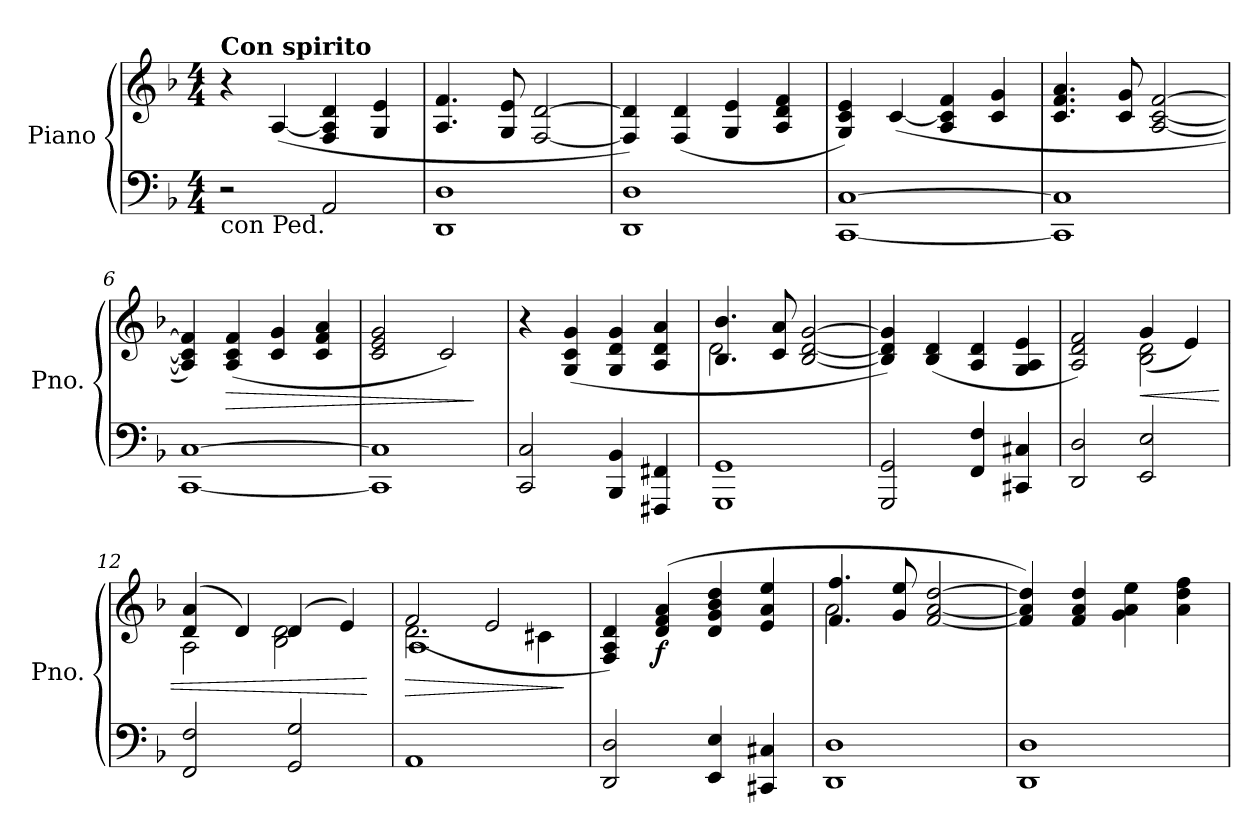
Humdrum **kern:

**kern	**kern	**dynam
*part1	*part1	*part1
*staff2	*staff1	*staff1/2
*I"Piano	*	*
*I'Pno.	*	*
*clefF4	*clefG2	*
*k[b-]	*k[b-]	*
*M4/4	*M4/4	*
*MM108	*MM108	*
=1	=1	=1
!	!LO:TX:a:B:t=Con spirito	!
!LO:TX:b:t=con Ped.	!	!
2r	4r	.
.	(>[4A/	.
2AA/	4F/ 4A/] 4d/	.
.	4G/ 4e/	.
=2	=2	=2
1DD 1D	4.A/ 4.f/	.
.	8G/ 8e/	.
.	[2F/ [2d/	.
=3	=3	=3
1DD 1D	4F/] 4d/])	.
.	(<4F/ 4d/	.
.	4G/ 4e/	.
.	4A/ 4d/ 4f/	.
=4	=4	=4
[1CC [1C	4G/ 4c/ 4e/)	.
.	(>[4c/	.
.	4A/ 4c/] 4f/	.
.	4c/ 4g/	.
=5	=5	=5
1CC] 1C]	4.c/ 4.f/ 4.a/	.
.	8c/ 8g/	.
.	[2A/ [2c/ [2f/	.
=6	=6	=6
[1CC [1C	4A/] 4c/] 4f/])	.
!	!	!LO:HP:b
.	(>4A/ 4c/ 4f/	>
.	4c/ 4g/	.
.	4c/ 4f/ 4a/	.
=7	=7	=7
1CC] 1C]	2c/ 2e/ 2g/	.
.	2c/)	.
.	.	]
=8	=8	=8
2CC/ 2C/	4r	.
.	(>4G/ 4c/ 4g/	.
4BBB-/ 4BB-/	4G/ 4d/ 4g/	.
4FFF#X/ 4FF#X/	4A/ 4d/ 4a/	.
!!LO:LB:g=z
=9	=9	=9
*	*^	*
1GGG 1GG	4.B-/ 4.b-/	2d\	.
.	8c/ 8a/	.	.
.	[2B-/ [2d/ [2g/	2ryy	.
*	*v	*v	*
=10	=10	=10
2GGG/ 2GG/	4B-/] 4d/] 4g/])	.
.	(<4B-/ 4d/	.
4FF/ 4F/	4A/ 4d/	.
4CC#X/ 4C#X/	4G/ 4A/ 4e/	.
=11	=11	=11
*	*^	*
2DD/ 2D/	2A/ 2d/ 2f/)	2ryy	.
!	!	!	!LO:HP:b
2EE/ 2E/	2B-\ 2d\	(>4g/	<
.	.	4e/)	.
=12	=12	=12	=12
2FF/ 2F/	(>4d/ 4a/	2A\	.
.	4d/)	.	.
2GG/ 2G/	(>4d/	2B-\ 2d\	.
.	4e/)	.	.
*	*v	*v	*
.	.	[
=13	=13	=13
!	!	!LO:HP:b
*	*^	*
*	*	*^	*
1AA	2.d\	(>2f/	1A	>
.	.	2e/	.	.
.	4c#X\	.	.	.
*	*v	*v	*v	*
.	.	]
=14	=14	=14
2DD/ 2D/	4F/ 4A/ 4d/)	.
!	!	!LO:DY:b
.	(>4d/ 4f/ 4a/	f
4EE/ 4E/	4d/ 4g/ 4b-/ 4dd/	.
4CC#X/ 4C#X/	4e/ 4a/ 4ee/	.
=15	=15	=15
*	*^	*
1DD 1D	2a\	4.f/ 4.ff/	.
.	.	8g/ 8ee/	.
.	[2f/ [2a/ [2dd/	2ryy	.
*	*v	*v	*
!!LO:LB:g=z
=16	=16	=16
1DD 1D	4f/] 4a/] 4dd/])	.
.	4f/ 4a/ 4dd/	.
.	4g\ 4a\ 4ee\	.
.	4a\ 4dd\ 4ff\	.
=	=	=
*-	*-	*-
